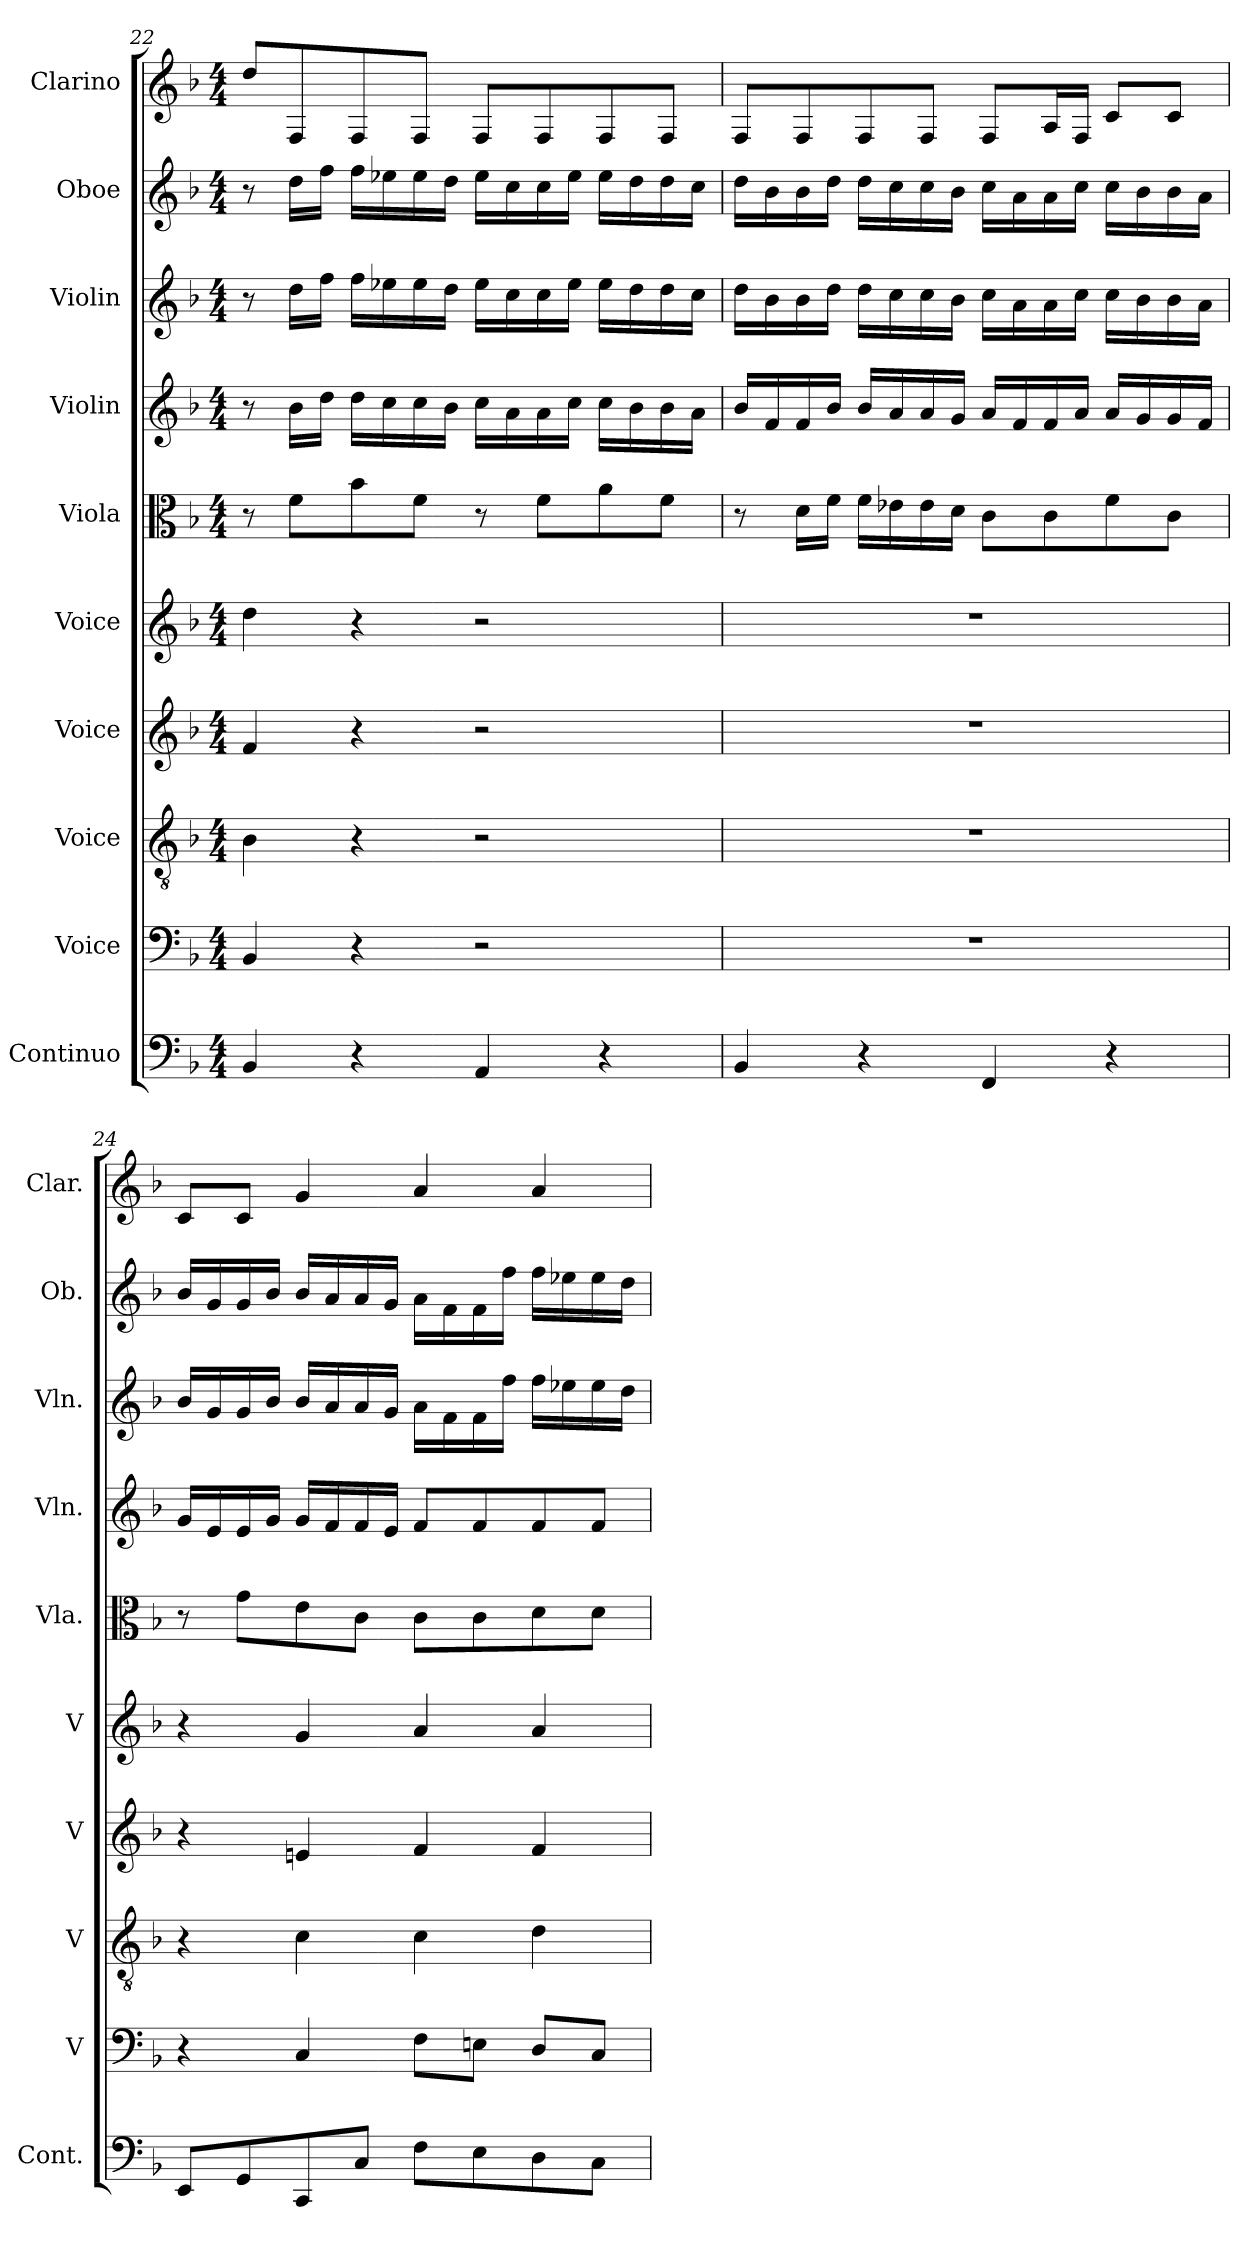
**kern	**kern	**kern	**kern	**kern	**kern	**kern	**kern	**kern	**kern
*part10	*part9	*part8	*part7	*part6	*part5	*part4	*part3	*part2	*part1
*staff10	*staff9	*staff8	*staff7	*staff6	*staff5	*staff4	*staff3	*staff2	*staff1
*I"Continuo	*I"Voice	*I"Voice	*I"Voice	*I"Voice	*I"Viola	*I"Violin	*I"Violin	*I"Oboe	*I"Clarino
*I'Cont.	*I'V	*I'V	*I'V	*I'V	*I'Vla.	*I'Vln.	*I'Vln.	*I'Ob.	*I'Clar.
*clefF4	*clefF4	*clefGv2	*clefG2	*clefG2	*clefC3	*clefG2	*clefG2	*clefG2	*clefG2
*k[b-]	*k[b-]	*k[b-]	*k[b-]	*k[b-]	*k[b-]	*k[b-]	*k[b-]	*k[b-]	*k[b-]
*M4/4	*M4/4	*M4/4	*M4/4	*M4/4	*M4/4	*M4/4	*M4/4	*M4/4	*M4/4
=22	=22	=22	=22	=22	=22	=22	=22	=22	=22
4BB-	4BB-	4B-	4f	4dd	8r	8r	8r	8r	8ddL
.	.	.	.	.	8fL	16b-LL	16ddLL	16ddLL	8F
.	.	.	.	.	.	16ddJJ	16ffJJ	16ffJJ	.
4r	4r	4r	4r	4r	8b-	16ddLL	16ffLL	16ffLL	8F
.	.	.	.	.	.	16cc	16ee-X	16ee-X	.
.	.	.	.	.	8fJ	16cc	16ee-	16ee-	8FJ
.	.	.	.	.	.	16b-JJ	16ddJJ	16ddJJ	.
4AA	2r	2r	2r	2r	8r	16ccLL	16ee-LL	16ee-LL	8FL
.	.	.	.	.	.	16a	16cc	16cc	.
.	.	.	.	.	8fL	16a	16cc	16cc	8F
.	.	.	.	.	.	16ccJJ	16ee-JJ	16ee-JJ	.
4r	.	.	.	.	8a	16ccLL	16ee-LL	16ee-LL	8F
.	.	.	.	.	.	16b-	16dd	16dd	.
.	.	.	.	.	8fJ	16b-	16dd	16dd	8FJ
.	.	.	.	.	.	16aJJ	16ccJJ	16ccJJ	.
=23	=23	=23	=23	=23	=23	=23	=23	=23	=23
4BB-	1r	1r	1r	1r	8r	16b-LL	16ddLL	16ddLL	8FL
.	.	.	.	.	.	16f	16b-	16b-	.
.	.	.	.	.	16dLL	16f	16b-	16b-	8F
.	.	.	.	.	16fJJ	16b-JJ	16ddJJ	16ddJJ	.
4r	.	.	.	.	16fLL	16b-LL	16ddLL	16ddLL	8F
.	.	.	.	.	16e-X	16a	16cc	16cc	.
.	.	.	.	.	16e-	16a	16cc	16cc	8FJ
.	.	.	.	.	16dJJ	16gJJ	16b-JJ	16b-JJ	.
4FF	.	.	.	.	8cL	16aLL	16ccLL	16ccLL	8FL
.	.	.	.	.	.	16f	16a	16a	.
.	.	.	.	.	8c	16f	16a	16a	16AL
.	.	.	.	.	.	16aJJ	16ccJJ	16ccJJ	16FJJ
4r	.	.	.	.	8f	16aLL	16ccLL	16ccLL	8cL
.	.	.	.	.	.	16g	16b-	16b-	.
.	.	.	.	.	8cJ	16g	16b-	16b-	8cJ
.	.	.	.	.	.	16fJJ	16aJJ	16aJJ	.
=24	=24	=24	=24	=24	=24	=24	=24	=24	=24
8EEL	4r	4r	4r	4r	8r	16gLL	16b-LL	16b-LL	8cL
.	.	.	.	.	.	16e	16g	16g	.
8GG	.	.	.	.	8gL	16e	16g	16g	8cJ
.	.	.	.	.	.	16gJJ	16b-JJ	16b-JJ	.
8CC	4C	4c	4en	4g	8e	16gLL	16b-LL	16b-LL	4g
.	.	.	.	.	.	16f	16a	16a	.
8CJ	.	.	.	.	8cJ	16f	16a	16a	.
.	.	.	.	.	.	16eJJ	16gJJ	16gJJ	.
8FL	8FL	4c	4f	4a	8cL	8fL	16aLL	16aLL	4a
.	.	.	.	.	.	.	16f	16f	.
8E	8EnJ	.	.	.	8c	8f	16f	16f	.
.	.	.	.	.	.	.	16ffJJ	16ffJJ	.
8D	8DL	4d	4f	4a	8d	8f	16ffLL	16ffLL	4a
.	.	.	.	.	.	.	16ee-X	16ee-X	.
8CJ	8CJ	.	.	.	8dJ	8fJ	16ee-	16ee-	.
.	.	.	.	.	.	.	16ddJJ	16ddJJ	.
=	=	=	=	=	=	=	=	=	=
*-	*-	*-	*-	*-	*-	*-	*-	*-	*-
